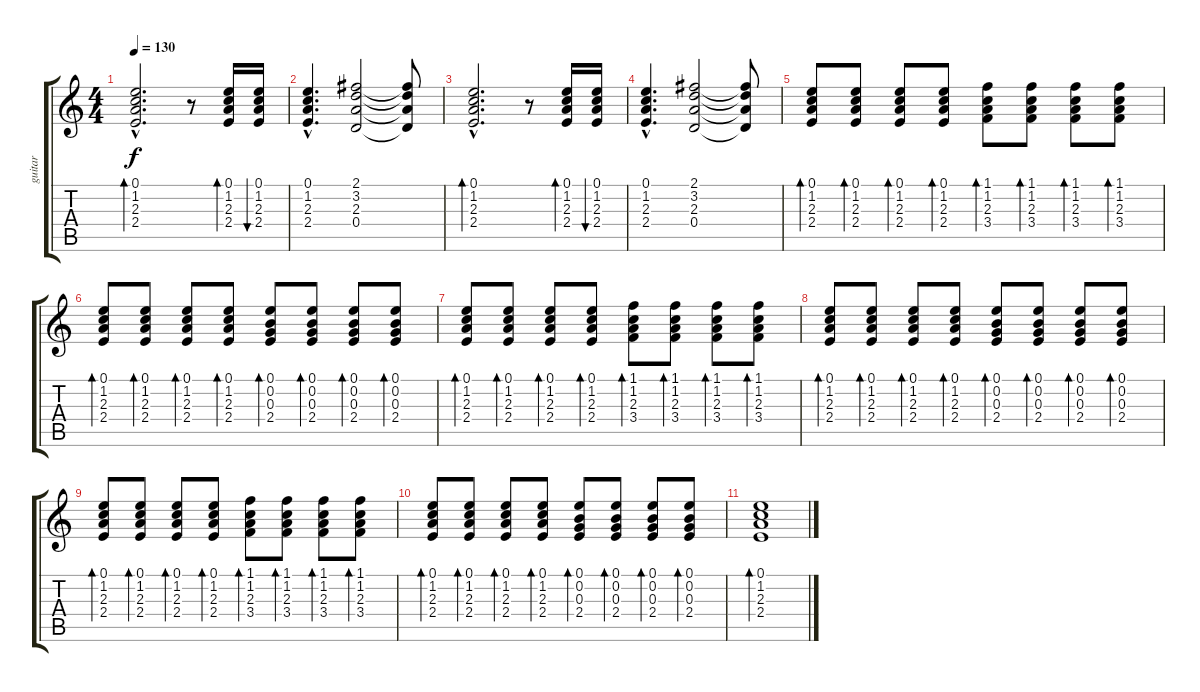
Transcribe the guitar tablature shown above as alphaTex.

\track ("guitar" "guitar") {instrument acousticguitarsteel}
\staff {score tabs}
\tuning (E4 B3 G3 D3 A2 E2) {hide}
\ts (4 4)
\tempo 130
\clef g2
\ks c
(0.1{hac} 1.2{hac} 2.3{hac} 2.4{hac}).2{d bd 60 dy f} r.8 (0.1 1.2 2.3 2.4).16{bd 60} (0.1 1.2 2.3 2.4).16{bu 60} |
(0.1{hac} 1.2{hac} 2.3{hac} 2.4{hac}).4{d} (2.1 3.2 2.3 0.4).2 (2.1{t} 3.2{t} 2.3{t} 0.4{t}).8 |
(0.1{hac} 1.2{hac} 2.3{hac} 2.4{hac}).2{d bd 60} r.8 (0.1 1.2 2.3 2.4).16{bd 60} (0.1 1.2 2.3 2.4).16{bu 60} |
(0.1{hac} 1.2{hac} 2.3{hac} 2.4{hac}).4{d} (2.1 3.2 2.3 0.4).2 (2.1{t} 3.2{t} 2.3{t} 0.4{t}).8 |
(0.1 1.2 2.3 2.4).8{bd 60} (0.1 1.2 2.3 2.4).8{bd 60} (0.1 1.2 2.3 2.4).8{bd 60} (0.1 1.2 2.3 2.4).8{bd 60} (1.1 1.2 2.3 3.4).8{bd 60} (1.1 1.2 2.3 3.4).8{bd 60} (1.1 1.2 2.3 3.4).8{bd 60} (1.1 1.2 2.3 3.4).8{bd 60} |
(0.1 1.2 2.3 2.4).8{bd 60} (0.1 1.2 2.3 2.4).8{bd 60} (0.1 1.2 2.3 2.4).8{bd 60} (0.1 1.2 2.3 2.4).8{bd 60} (0.1 0.2 0.3 2.4).8{bd 60} (0.1 0.2 0.3 2.4).8{bd 60} (0.1 0.2 0.3 2.4).8{bd 60} (0.1 0.2 0.3 2.4).8{bd 60} |
(0.1 1.2 2.3 2.4).8{bd 60} (0.1 1.2 2.3 2.4).8{bd 60} (0.1 1.2 2.3 2.4).8{bd 60} (0.1 1.2 2.3 2.4).8{bd 60} (1.1 1.2 2.3 3.4).8{bd 60} (1.1 1.2 2.3 3.4).8{bd 60} (1.1 1.2 2.3 3.4).8{bd 60} (1.1 1.2 2.3 3.4).8{bd 60} |
(0.1 1.2 2.3 2.4).8{bd 60} (0.1 1.2 2.3 2.4).8{bd 60} (0.1 1.2 2.3 2.4).8{bd 60} (0.1 1.2 2.3 2.4).8{bd 60} (0.1 0.2 0.3 2.4).8{bd 60} (0.1 0.2 0.3 2.4).8{bd 60} (0.1 0.2 0.3 2.4).8{bd 60} (0.1 0.2 0.3 2.4).8{bd 60} |
(0.1 1.2 2.3 2.4).8{bd 60} (0.1 1.2 2.3 2.4).8{bd 60} (0.1 1.2 2.3 2.4).8{bd 60} (0.1 1.2 2.3 2.4).8{bd 60} (1.1 1.2 2.3 3.4).8{bd 60} (1.1 1.2 2.3 3.4).8{bd 60} (1.1 1.2 2.3 3.4).8{bd 60} (1.1 1.2 2.3 3.4).8{bd 60} |
(0.1 1.2 2.3 2.4).8{bd 60} (0.1 1.2 2.3 2.4).8{bd 60} (0.1 1.2 2.3 2.4).8{bd 60} (0.1 1.2 2.3 2.4).8{bd 60} (0.1 0.2 0.3 2.4).8{bd 60} (0.1 0.2 0.3 2.4).8{bd 60} (0.1 0.2 0.3 2.4).8{bd 60} (0.1 0.2 0.3 2.4).8{bd 60} |
(0.1 1.2 2.3 2.4).1{bd 60}
